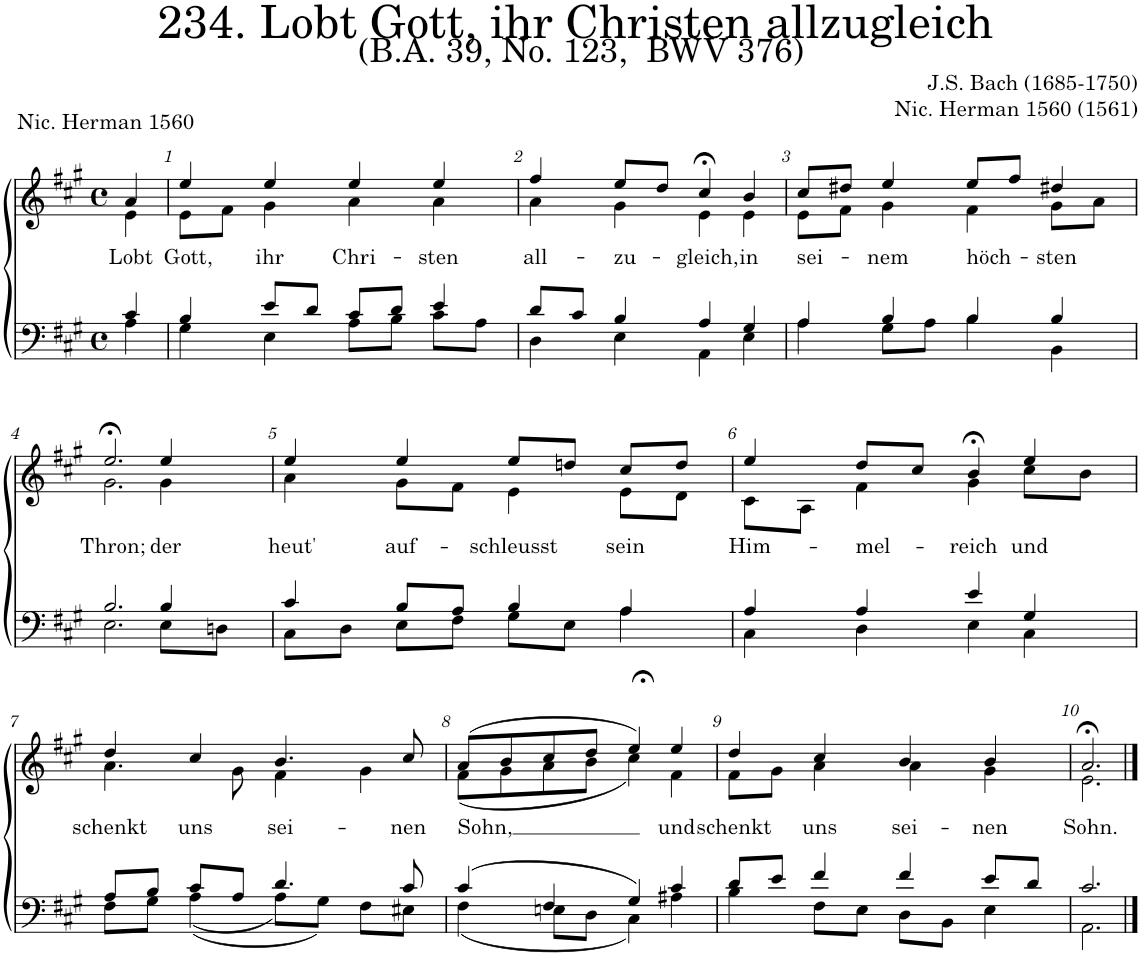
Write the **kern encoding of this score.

**kern	**kern	**text
*part2	*part1	*part1
*staff2	*staff1	*staff1
*I"Tenor/Bass	*I"Soprano/Alto	*
*clefF4	*clefG2	*
*k[f#c#g#]	*k[f#c#g#]	*
*M4/4	*M4/4	*
*met(c)	*met(c)	*
=	=	=
*^	*	*
!	!	!	!LO:LY:b
*	*	*^	*
4c#/	4A\	4a/	4e\	Lobt
=1	=1	=1	=1	=1
!	!	!	!	!LO:LY:b
4B/	4G#\	4ee/	8e\L	Gott,
.	.	.	8f#\J	.
!	!	!	!	!LO:LY:b
8e/L	4E\	4ee/	4g#\	ihr
8d/J	.	.	.	.
!	!	!	!	!LO:LY:b
8c#/L	8A\L	4ee/	4a\	Chri-
8d/J	8B\J	.	.	.
!	!	!	!	!LO:LY:b
4e/	8c#\L	4ee/	4a\	-sten
.	8A\J	.	.	.
=2	=2	=2	=2	=2
!	!	!	!	!LO:LY:b
8d/L	4D\	4ff#/	4a\	all-
8c#/J	.	.	.	.
!	!	!	!	!LO:LY:b
4B/	4E\	8ee/L	4g#\	-zu-
.	.	8dd/J	.	.
!	!	!	!	!LO:LY:b
4A/	4AA\	4cc#;<,/	4e\	-gleich,
!	!	!	!	!LO:LY:b
4G#/	4E\	4b/	4e\	in
=3	=3	=3	=3	=3
!	!	!	!	!LO:LY:b
4A/	4A\	8cc#/L	8e\L	sei-
.	.	8dd#X/J	8f#\J	.
!	!	!	!	!LO:LY:b
4B/	8G#\L	4ee/	4g#\	-nem
.	8A\J	.	.	.
!	!	!	!	!LO:LY:b
4B/	4B\	8ee/L	4f#\	höch-
.	.	8ff#/J	.	.
!	!	!	!	!LO:LY:b
4B/	4BB\	4dd#X/	8g#\L	-sten
.	.	.	8a\J	.
!!LO:LB:g=z	!!
=4	=4	=4	=4	=4
!	!	!	!	!LO:LY:b
2.B/	2.E\	2.ee;<,/	2.g#\	Thron;
!	!	!	!	!LO:LY:b
4B/	8E\L	4ee/	4g#\	der
.	8Dn\J	.	.	.
=5	=5	=5	=5	=5
!	!	!	!	!LO:LY:b
4c#/	8C#\L	4ee/	4a\	heut'
.	8D\J	.	.	.
!	!	!	!	!LO:LY:b
8B/L	8E\L	4ee/	8g#\L	auf-
8A/J	8F#\J	.	8f#\J	.
!	!	!	!	!LO:LY:b
4B/	8G#\L	8ee/L	4e\	-schleusst
.	8E\J	8ddn/J	.	.
!	!	!	!	!LO:LY:b
4A/	4A\	8cc#/L	8e\L	sein
.	.	8dd/J	8d\J	.
=6	=6	=6	=6	=6
!	!	!	!	!LO:LY:b
4A/	4C#\	4ee/	8c#\L	Him-
.	.	.	8A\J	.
!	!	!	!	!LO:LY:b
4A/	4D\	8dd/L	4f#\	-mel-
.	.	8cc#/J	.	.
!	!	!	!	!LO:LY:b
4e/	4E\	4b;<,/	4g#\	-reich
!	!	!	!	!LO:LY:b
4G#/	4C#\	4ee/	8cc#\L	und
.	.	.	8b\J	.
!!LO:LB:g=z	!!
=7	=7	=7	=7	=7
!	!	!	!	!LO:LY:b
8A/L	8F#\L	4dd/	4.a\	schenkt
8B/J	8G#\J	.	.	.
!	!	!	!	!LO:LY:b
8c#/L	((4A\	4cc#/	.	uns
8A/J	.	.	8g#\	.
!	!	!	!	!LO:LY:b
4.d/	8A\L)	4.b/	4f#\	sei-
.	8G#\J)	.	.	.
.	8F#\L	.	4g#\	.
!	!	!	!	!LO:LY:b
8c#/	8E#X\J	8cc#/	.	-nen
=8	=8	=8	=8	=8
!	!	!	!	!LO:LY:b
(4c#/	(4F#\	(8a/L	(8f#\L	Sohn,
.	.	8b/	8g#\	.
4F#/	8En\L	8cc#/	8a\	.
.	8D\J	8dd/J	8b\J	.
4G#/)	4C#\)	4ee;<,/)	4cc#\)	.
!	!	!	!	!LO:LY:b
4c#/	4A#X\	4ee/	4f#\	und
=9	=9	=9	=9	=9
!	!	!	!	!LO:LY:b
8d/L	4B\	4dd/	8f#\L	schenkt
8e/J	.	.	8g#\J	.
!	!	!	!	!LO:LY:b
4f#/	8F#\L	4cc#/	4a\	uns
.	8E\J	.	.	.
!	!	!	!	!LO:LY:b
4f#/	8D\L	4b/	4a\	sei-
.	8BB\J	.	.	.
!	!	!	!	!LO:LY:b
8e/L	4E\	4b/	4g#\	-nen
8d/J	.	.	.	.
=10	=10	=10	=10	=10
!	!	!	!	!LO:LY:b
2.c#/	2.AA\	2.a;</	2.e\	Sohn.
*v	*v	*	*	*
*	*v	*v	*
==	==	==
*-	*-	*-
